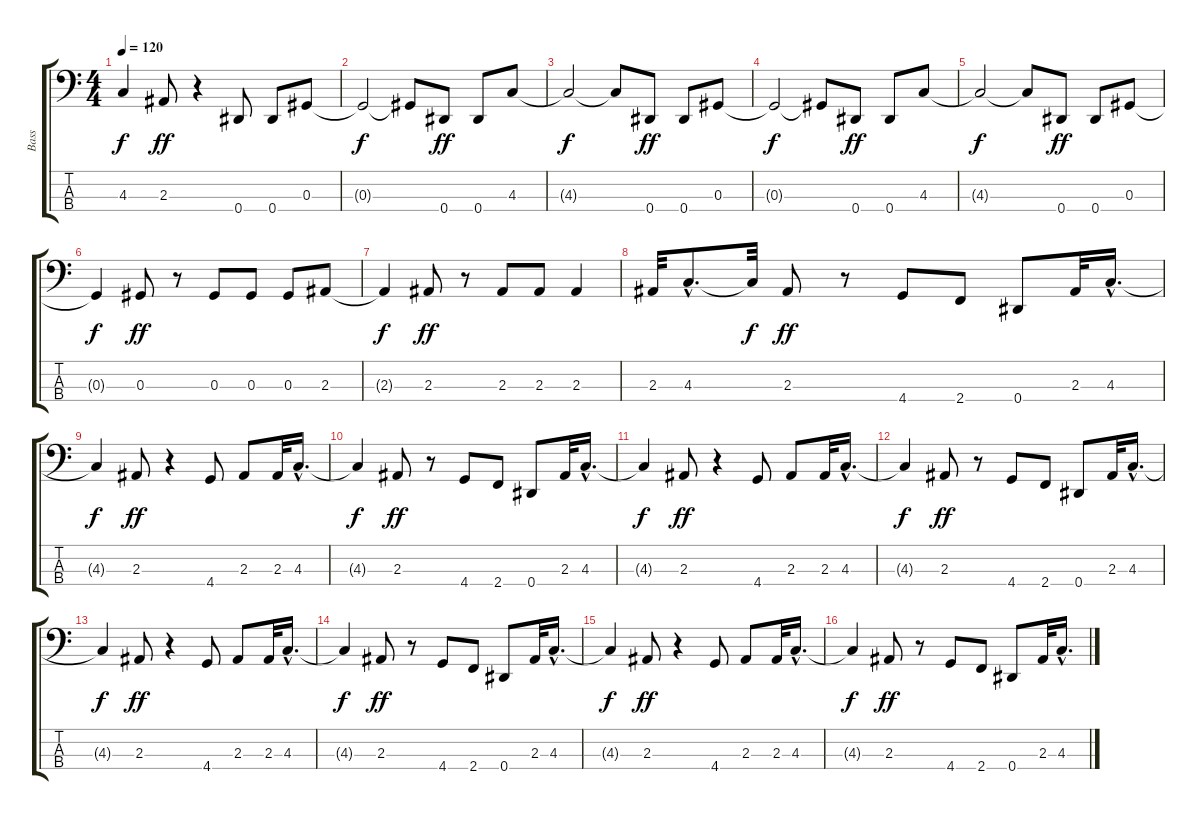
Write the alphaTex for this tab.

\track ("Bass" "Bass") {instrument electricbasspick}
\staff {score tabs}
\tuning (Gb2 Db2 Ab1 Eb1) {hide}
\ts (4 4)
\tempo 120
\clef f4
\ks c
4.3{t}.4{dy f} 2.3.8{dy ff} r.4 0.4.8 0.4.8 0.3.8 |
0.3{t}.2{dy f} 0.3{t}.8 0.4.8{dy ff} 0.4.8 4.3.8 |
4.3{t}.2{dy f} 4.3{t}.8 0.4.8{dy ff} 0.4.8 0.3.8 |
0.3{t}.2{dy f} 0.3{t}.8 0.4.8{dy ff} 0.4.8 4.3.8 |
4.3{t}.2{dy f} 4.3{t}.8 0.4.8{dy ff} 0.4.8 0.3.8 |
0.3{t}.4{dy f} 0.3.8{dy ff} r.8 0.3.8 0.3.8 0.3.8 2.3.8 |
2.3{t}.4{dy f} 2.3.8{dy ff} r.8 2.3.8 2.3.8 2.3.4 |
2.3.32 4.3{hac}.8{d} 4.3{t}.32{dy f} 2.3.8{dy ff} r.8 4.4.8 2.4.8 0.4.8 2.3.32 4.3{hac}.16{d} |
4.3{t}.4{dy f} 2.3.8{dy ff} r.4 4.4.8 2.3.8 2.3.32 4.3{hac}.16{d} |
4.3{t}.4{dy f} 2.3.8{dy ff} r.8 4.4.8 2.4.8 0.4.8 2.3.32 4.3{hac}.16{d} |
4.3{t}.4{dy f} 2.3.8{dy ff} r.4 4.4.8 2.3.8 2.3.32 4.3{hac}.16{d} |
4.3{t}.4{dy f} 2.3.8{dy ff} r.8 4.4.8 2.4.8 0.4.8 2.3.32 4.3{hac}.16{d} |
4.3{t}.4{dy f} 2.3.8{dy ff} r.4 4.4.8 2.3.8 2.3.32 4.3{hac}.16{d} |
4.3{t}.4{dy f} 2.3.8{dy ff} r.8 4.4.8 2.4.8 0.4.8 2.3.32 4.3{hac}.16{d} |
4.3{t}.4{dy f} 2.3.8{dy ff} r.4 4.4.8 2.3.8 2.3.32 4.3{hac}.16{d} |
4.3{t}.4{dy f} 2.3.8{dy ff} r.8 4.4.8 2.4.8 0.4.8 2.3.32 4.3{hac}.16{d}
